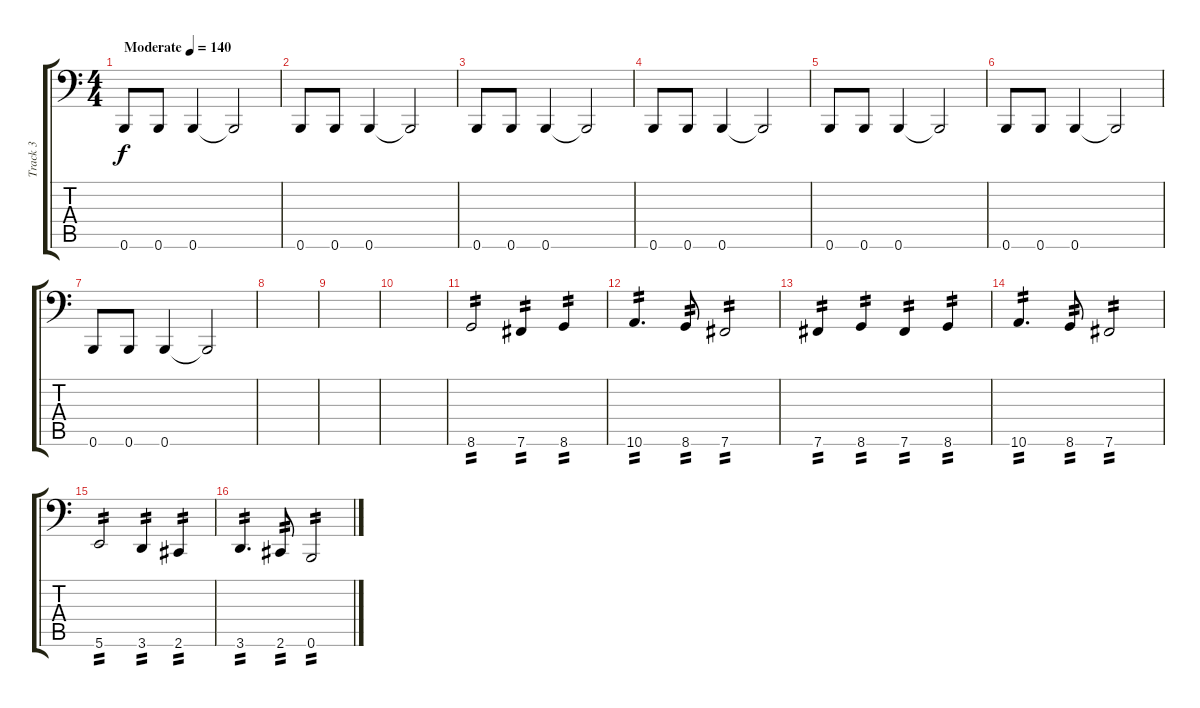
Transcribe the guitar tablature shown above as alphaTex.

\track ("Track 3" "Track 3") {instrument electricbasspick}
\staff {score tabs}
\tuning (Db3 Ab2 E2 B1 Gb1 B0) {hide}
\ts (4 4)
\tempo (140 "Moderate")
\clef f4
\ks c
0.6.8{dy f instrument electricbasspick} 0.6.8 0.6.4 0.6{t}.2 |
0.6.8 0.6.8 0.6.4 0.6{t}.2 |
0.6.8 0.6.8 0.6.4 0.6{t}.2 |
0.6.8 0.6.8 0.6.4 0.6{t}.2 |
0.6.8 0.6.8 0.6.4 0.6{t}.2 |
0.6.8 0.6.8 0.6.4 0.6{t}.2 |
0.6.8 0.6.8 0.6.4 0.6{t}.2 |
|
|
|
8.6.2{tp 2 volume 15} 7.6.4{tp 2} 8.6.4{tp 2} |
10.6.4{d tp 2} 8.6.8{tp 2} 7.6.2{tp 2} |
7.6.4{tp 2} 8.6.4{tp 2} 7.6.4{tp 2} 8.6.4{tp 2} |
10.6.4{d tp 2} 8.6.8{tp 2} 7.6.2{tp 2} |
5.6.2{tp 2} 3.6.4{tp 2} 2.6.4{tp 2} |
3.6.4{d tp 2} 2.6.8{tp 2} 0.6.2{tp 2}
